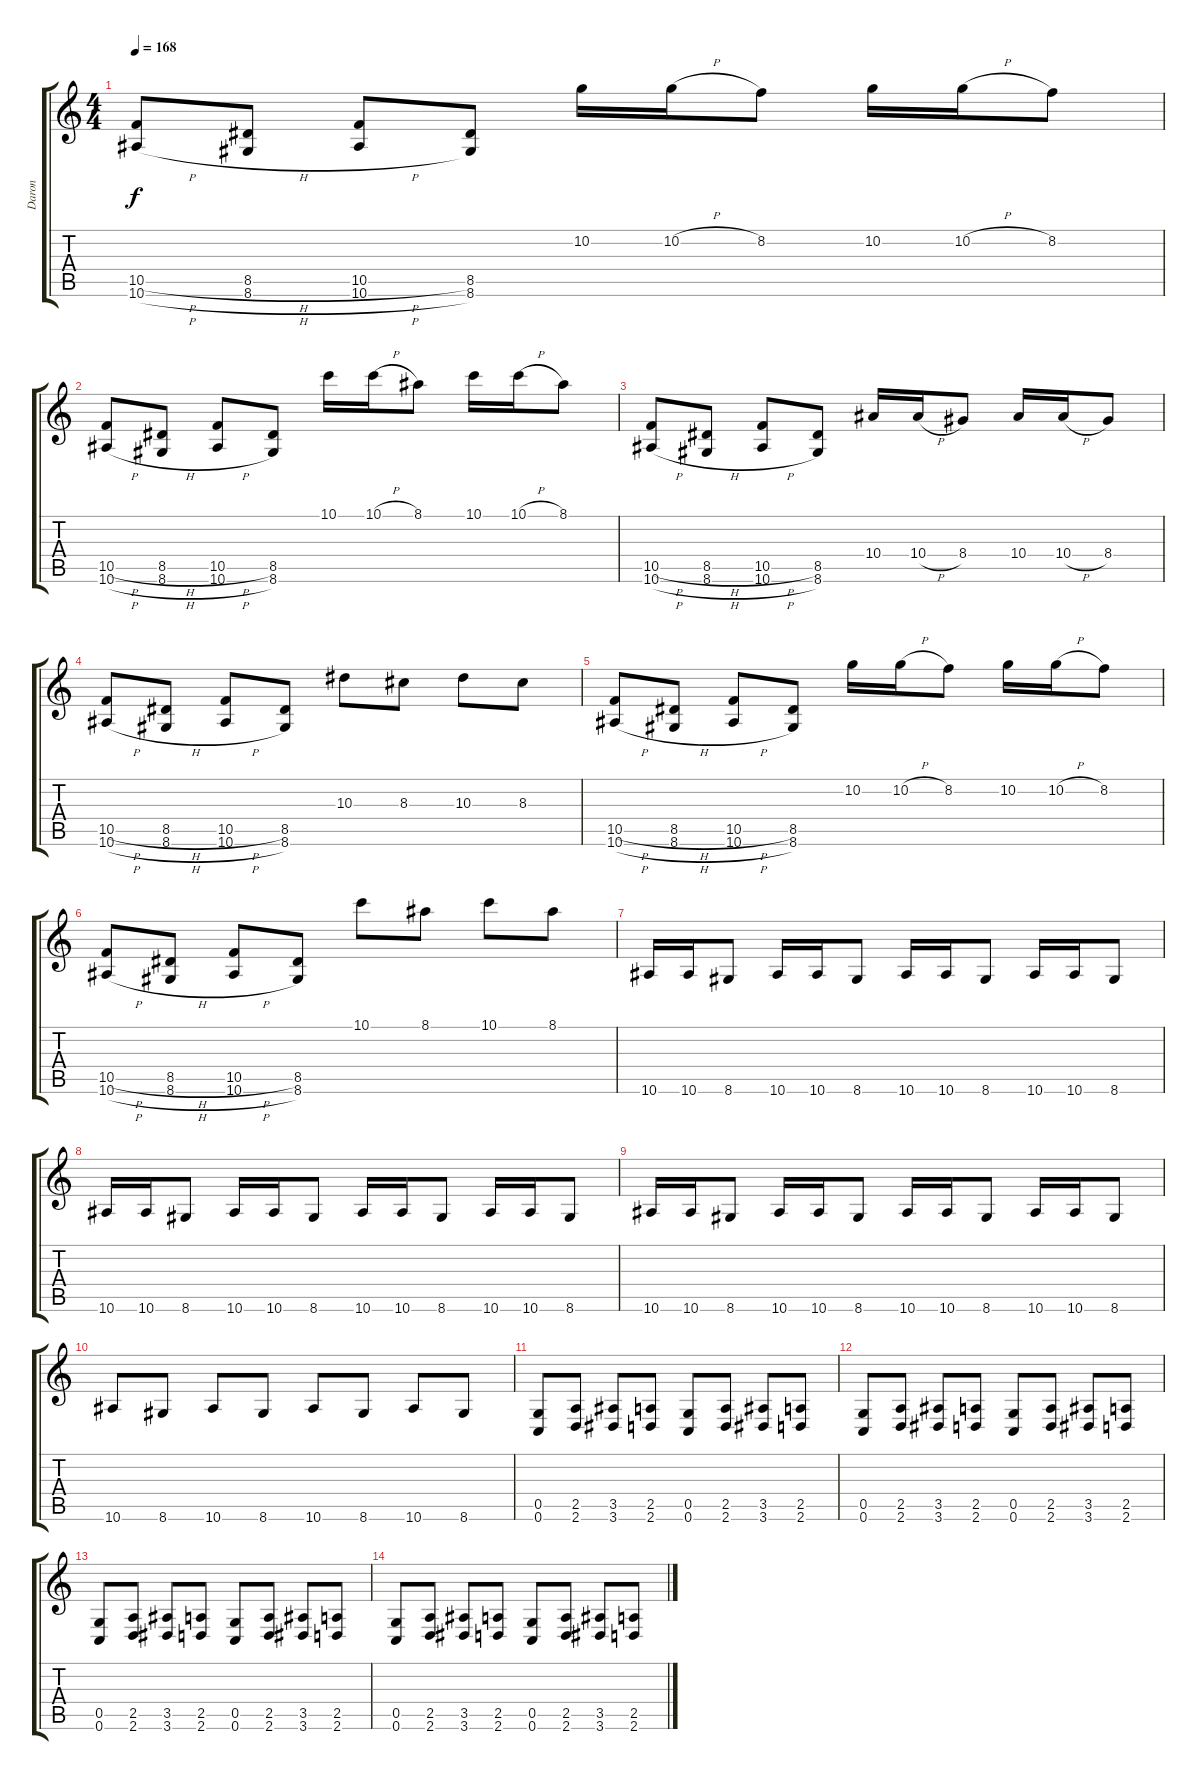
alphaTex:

\track ("Daron" "Daron") {instrument overdrivenguitar}
\staff {score tabs}
\tuning (D4 A3 F3 C3 G2 C2) {hide}
\ts (4 4)
\tempo 168
\clef g2
\ks c
(10.5{h} 10.6{h}).8{dy f} (8.5{h} 8.6{h}).8 (10.5{h} 10.6{h}).8 (8.5 8.6).8 10.2.16 10.2{h}.16 8.2.8 10.2.16 10.2{h}.16 8.2.8 |
(10.5{h} 10.6{h}).8 (8.5{h} 8.6{h}).8 (10.5{h} 10.6{h}).8 (8.5 8.6).8 10.1.16 10.1{h}.16 8.1.8 10.1.16 10.1{h}.16 8.1.8 |
(10.5{h} 10.6{h}).8 (8.5{h} 8.6{h}).8 (10.5{h} 10.6{h}).8 (8.5 8.6).8 10.4.16 10.4{h}.16 8.4.8 10.4.16 10.4{h}.16 8.4.8 |
(10.5{h} 10.6{h}).8 (8.5{h} 8.6{h}).8 (10.5{h} 10.6{h}).8 (8.5 8.6).8 10.3.8 8.3.8 10.3.8 8.3.8 |
(10.5{h} 10.6{h}).8 (8.5{h} 8.6{h}).8 (10.5{h} 10.6{h}).8 (8.5 8.6).8 10.2.16 10.2{h}.16 8.2.8 10.2.16 10.2{h}.16 8.2.8 |
(10.5{h} 10.6{h}).8 (8.5{h} 8.6{h}).8 (10.5{h} 10.6{h}).8 (8.5 8.6).8 10.1.8 8.1.8 10.1.8 8.1.8 |
10.6.16 10.6.16 8.6.8 10.6.16 10.6.16 8.6.8 10.6.16 10.6.16 8.6.8 10.6.16 10.6.16 8.6.8 |
10.6.16 10.6.16 8.6.8 10.6.16 10.6.16 8.6.8 10.6.16 10.6.16 8.6.8 10.6.16 10.6.16 8.6.8 |
10.6.16 10.6.16 8.6.8 10.6.16 10.6.16 8.6.8 10.6.16 10.6.16 8.6.8 10.6.16 10.6.16 8.6.8 |
10.6.8 8.6.8 10.6.8 8.6.8 10.6.8 8.6.8 10.6.8 8.6.8 |
(0.5 0.6).8 (2.5 2.6).8 (3.5 3.6).8 (2.5 2.6).8 (0.5 0.6).8 (2.5 2.6).8 (3.5 3.6).8 (2.5 2.6).8 |
(0.5 0.6).8 (2.5 2.6).8 (3.5 3.6).8 (2.5 2.6).8 (0.5 0.6).8 (2.5 2.6).8 (3.5 3.6).8 (2.5 2.6).8 |
(0.5 0.6).8 (2.5 2.6).8 (3.5 3.6).8 (2.5 2.6).8 (0.5 0.6).8 (2.5 2.6).8 (3.5 3.6).8 (2.5 2.6).8 |
(0.5 0.6).8 (2.5 2.6).8 (3.5 3.6).8 (2.5 2.6).8 (0.5 0.6).8 (2.5 2.6).8 (3.5 3.6).8 (2.5 2.6).8
